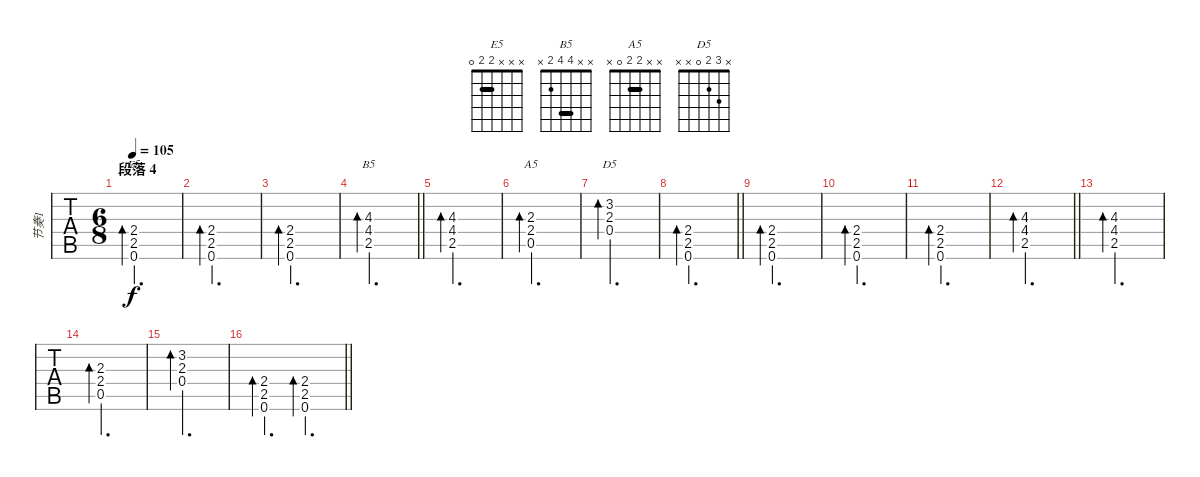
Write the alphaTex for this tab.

\track ("节奏1" "节奏1") {instrument distortionguitar}
\staff {tabs}
\tuning (E4 B3 G3 D3 A2 E2) {hide}
\chord ("E5" x x x 2 2 0) {barre 2}
\chord ("B5" x x 4 4 2 x) {barre 4}
\chord ("A5" x x 2 2 0 x) {barre 2}
\chord ("D5" x 3 2 0 x x)
\ts (6 8)
\section ("" "段落 4")
\tempo 105
\clef g2
\ks a
(2.4 2.5 0.6).2{d bd 30 ch "E5" dy f} |
(2.4 2.5 0.6).2{d bd 30} |
(2.4 2.5 0.6).2{d bd 30} |
\barLineRight lightlight
(4.3 4.4 2.5).2{d bd 30 ch "B5"} |
(4.3 4.4 2.5).2{d bd 30} |
(2.3 2.4 0.5).2{d bd 30 ch "A5"} |
(3.2 2.3 0.4).2{d bd 30 ch "D5"} |
\barLineRight lightlight
(2.4 2.5 0.6).2{d bd 30} |
(2.4 2.5 0.6).2{d bd 30} |
(2.4 2.5 0.6).2{d bd 30} |
(2.4 2.5 0.6).2{d bd 30} |
\barLineRight lightlight
(4.3 4.4 2.5).2{d bd 30} |
(4.3 4.4 2.5).2{d bd 30} |
(2.3 2.4 0.5).2{d bd 30} |
(3.2 2.3 0.4).2{d bd 30} |
\barLineRight lightlight
(2.4 2.5 0.6).4{d bd 30} (2.4 2.5 0.6).4{d bd 30}
